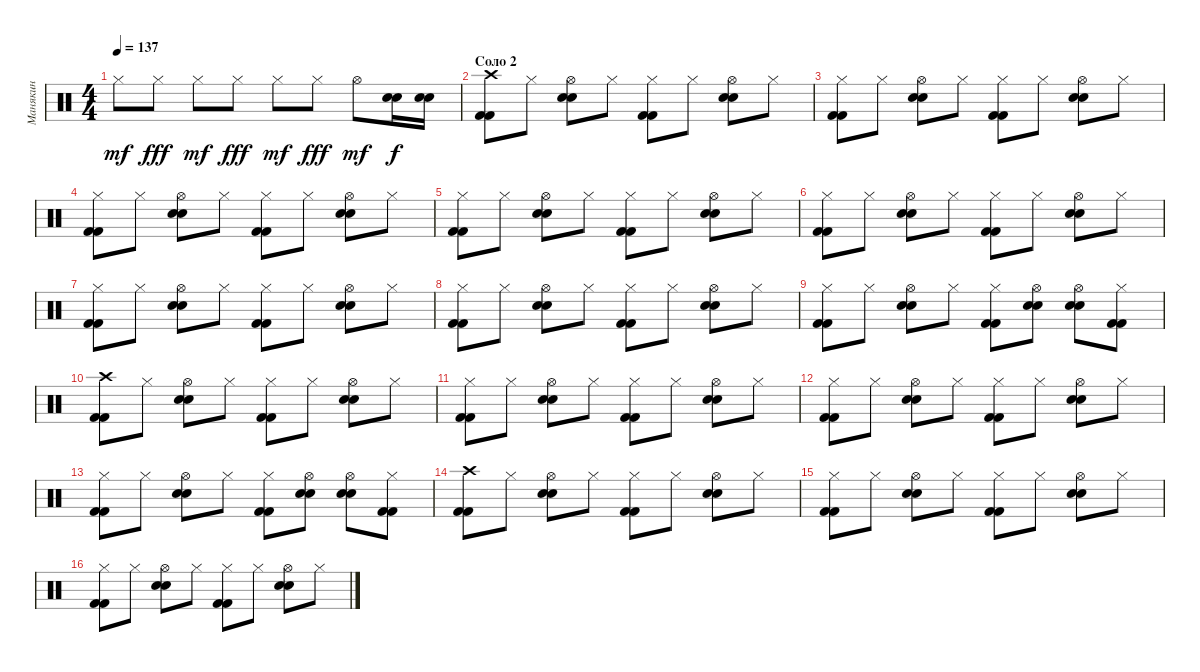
\track ("Манякин" "Манякин") {instrument percussion}
\staff {score}
\articulation defaults
\ts (4 4)
\tempo 137
\clef neutral
\ks c "Hi-Hat (closed)".8{dy mf} "Hi-Hat (closed)".8{dy fff} "Hi-Hat (closed)".8{dy mf} "Hi-Hat (closed)".8{dy fff} "Hi-Hat (closed)".8{dy mf} "Hi-Hat (closed)".8{dy fff} "Hi-Hat (open)".8{dy mf}
("Electric Snare (hit)" "Electric Snare (hit)").16{dy f} ("Electric Snare (hit)" "Electric Snare (hit)").16 |
\section ("" "Соло 2")
("Crash high (hit)" "Kick (hit) 2" "Kick (hit) 2").8 "Hi-Hat (closed)".8 ("Hi-Hat (open)" "Electric Snare (hit)" "Electric Snare (hit)").8 "Hi-Hat (closed)".8 ("Hi-Hat (closed)" "Kick (hit) 2" "Kick (hit) 2").8 "Hi-Hat (closed)".8 ("Hi-Hat (open)" "Electric Snare (hit)" "Electric Snare (hit)").8 "Hi-Hat (closed)".8 |
("Hi-Hat (closed)" "Kick (hit) 2" "Kick (hit) 2").8 "Hi-Hat (closed)".8 ("Hi-Hat (open)" "Electric Snare (hit)" "Electric Snare (hit)").8 "Hi-Hat (closed)".8 ("Hi-Hat (closed)" "Kick (hit) 2" "Kick (hit) 2").8 "Hi-Hat (closed)".8 ("Hi-Hat (open)" "Electric Snare (hit)" "Electric Snare (hit)").8 "Hi-Hat (closed)".8 |
("Hi-Hat (closed)" "Kick (hit) 2" "Kick (hit) 2").8 "Hi-Hat (closed)".8 ("Hi-Hat (open)" "Electric Snare (hit)" "Electric Snare (hit)").8 "Hi-Hat (closed)".8 ("Hi-Hat (closed)" "Kick (hit) 2" "Kick (hit) 2").8 "Hi-Hat (closed)".8 ("Hi-Hat (open)" "Electric Snare (hit)" "Electric Snare (hit)").8 "Hi-Hat (closed)".8 |
("Hi-Hat (closed)" "Kick (hit) 2" "Kick (hit) 2").8 "Hi-Hat (closed)".8 ("Hi-Hat (open)" "Electric Snare (hit)" "Electric Snare (hit)").8 "Hi-Hat (closed)".8 ("Hi-Hat (closed)" "Kick (hit) 2" "Kick (hit) 2").8 "Hi-Hat (closed)".8 ("Hi-Hat (open)" "Electric Snare (hit)" "Electric Snare (hit)").8 "Hi-Hat (closed)".8 |
("Hi-Hat (closed)" "Kick (hit) 2" "Kick (hit) 2").8 "Hi-Hat (closed)".8 ("Hi-Hat (open)" "Electric Snare (hit)" "Electric Snare (hit)").8 "Hi-Hat (closed)".8 ("Hi-Hat (closed)" "Kick (hit) 2" "Kick (hit) 2").8 "Hi-Hat (closed)".8 ("Hi-Hat (open)" "Electric Snare (hit)" "Electric Snare (hit)").8 "Hi-Hat (closed)".8 |
("Hi-Hat (closed)" "Kick (hit) 2" "Kick (hit) 2").8 "Hi-Hat (closed)".8 ("Hi-Hat (open)" "Electric Snare (hit)" "Electric Snare (hit)").8 "Hi-Hat (closed)".8 ("Hi-Hat (closed)" "Kick (hit) 2" "Kick (hit) 2").8 "Hi-Hat (closed)".8 ("Hi-Hat (open)" "Electric Snare (hit)" "Electric Snare (hit)").8 "Hi-Hat (closed)".8 |
("Hi-Hat (closed)" "Kick (hit) 2" "Kick (hit) 2").8 "Hi-Hat (closed)".8 ("Hi-Hat (open)" "Electric Snare (hit)" "Electric Snare (hit)").8 "Hi-Hat (closed)".8 ("Hi-Hat (closed)" "Kick (hit) 2" "Kick (hit) 2").8 "Hi-Hat (closed)".8 ("Hi-Hat (open)" "Electric Snare (hit)" "Electric Snare (hit)").8 "Hi-Hat (closed)".8 |
("Hi-Hat (closed)" "Kick (hit) 2" "Kick (hit) 2").8 "Hi-Hat (closed)".8 ("Hi-Hat (open)" "Electric Snare (hit)" "Electric Snare (hit)").8 "Hi-Hat (closed)".8 ("Hi-Hat (closed)" "Kick (hit) 2" "Kick (hit) 2").8 ("Hi-Hat (open)" "Electric Snare (hit)" "Electric Snare (hit)").8 ("Hi-Hat (open)" "Electric Snare (hit)" "Electric Snare (hit)").8 ("Hi-Hat (closed)" "Kick (hit) 2" "Kick (hit) 2").8 |
("Crash high (hit)" "Kick (hit) 2" "Kick (hit) 2").8 "Hi-Hat (closed)".8 ("Hi-Hat (open)" "Electric Snare (hit)" "Electric Snare (hit)").8 "Hi-Hat (closed)".8 ("Hi-Hat (closed)" "Kick (hit) 2" "Kick (hit) 2").8 "Hi-Hat (closed)".8 ("Hi-Hat (open)" "Electric Snare (hit)" "Electric Snare (hit)").8 "Hi-Hat (closed)".8 |
("Hi-Hat (closed)" "Kick (hit) 2" "Kick (hit) 2").8 "Hi-Hat (closed)".8 ("Hi-Hat (open)" "Electric Snare (hit)" "Electric Snare (hit)").8 "Hi-Hat (closed)".8 ("Hi-Hat (closed)" "Kick (hit) 2" "Kick (hit) 2").8 "Hi-Hat (closed)".8 ("Hi-Hat (open)" "Electric Snare (hit)" "Electric Snare (hit)").8 "Hi-Hat (closed)".8 |
("Hi-Hat (closed)" "Kick (hit) 2" "Kick (hit) 2").8 "Hi-Hat (closed)".8 ("Hi-Hat (open)" "Electric Snare (hit)" "Electric Snare (hit)").8 "Hi-Hat (closed)".8 ("Hi-Hat (closed)" "Kick (hit) 2" "Kick (hit) 2").8 "Hi-Hat (closed)".8 ("Hi-Hat (open)" "Electric Snare (hit)" "Electric Snare (hit)").8 "Hi-Hat (closed)".8 |
("Hi-Hat (closed)" "Kick (hit) 2" "Kick (hit) 2").8 "Hi-Hat (closed)".8 ("Hi-Hat (open)" "Electric Snare (hit)" "Electric Snare (hit)").8 "Hi-Hat (closed)".8 ("Hi-Hat (closed)" "Kick (hit) 2" "Kick (hit) 2").8 ("Hi-Hat (open)" "Electric Snare (hit)" "Electric Snare (hit)").8 ("Hi-Hat (open)" "Electric Snare (hit)" "Electric Snare (hit)").8 ("Hi-Hat (closed)" "Kick (hit) 2" "Kick (hit) 2").8 |
("Crash high (hit)" "Kick (hit) 2" "Kick (hit) 2").8 "Hi-Hat (closed)".8 ("Hi-Hat (open)" "Electric Snare (hit)" "Electric Snare (hit)").8 "Hi-Hat (closed)".8 ("Hi-Hat (closed)" "Kick (hit) 2" "Kick (hit) 2").8 "Hi-Hat (closed)".8 ("Hi-Hat (open)" "Electric Snare (hit)" "Electric Snare (hit)").8 "Hi-Hat (closed)".8 |
("Hi-Hat (closed)" "Kick (hit) 2" "Kick (hit) 2").8 "Hi-Hat (closed)".8 ("Hi-Hat (open)" "Electric Snare (hit)" "Electric Snare (hit)").8 "Hi-Hat (closed)".8 ("Hi-Hat (closed)" "Kick (hit) 2" "Kick (hit) 2").8 "Hi-Hat (closed)".8 ("Hi-Hat (open)" "Electric Snare (hit)" "Electric Snare (hit)").8 "Hi-Hat (closed)".8 |
("Hi-Hat (closed)" "Kick (hit) 2" "Kick (hit) 2").8 "Hi-Hat (closed)".8 ("Hi-Hat (open)" "Electric Snare (hit)" "Electric Snare (hit)").8 "Hi-Hat (closed)".8 ("Hi-Hat (closed)" "Kick (hit) 2" "Kick (hit) 2").8 "Hi-Hat (closed)".8 ("Hi-Hat (open)" "Electric Snare (hit)" "Electric Snare (hit)").8 "Hi-Hat (closed)".8
